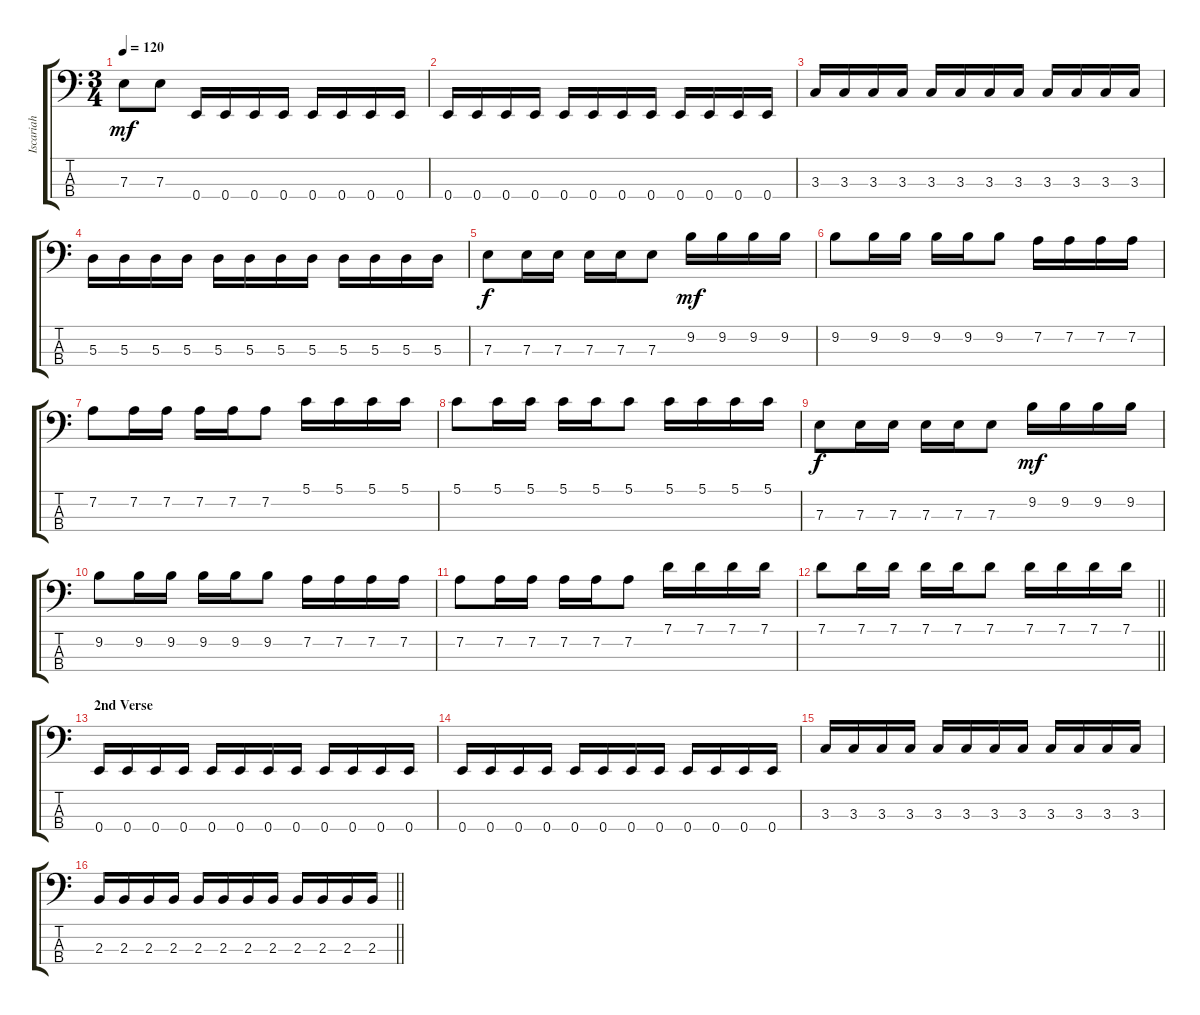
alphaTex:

\track ("Iscariah" "Iscariah") {instrument electricbasspick}
\staff {score tabs}
\tuning (G2 D2 A1 E1) {hide}
\ts (3 4)
\tempo 120
\clef f4
\ks c
7.3.8{dy mf} 7.3.8 0.4.16 0.4.16 0.4.16 0.4.16 0.4.16 0.4.16 0.4.16 0.4.16 |
0.4.16 0.4.16 0.4.16 0.4.16 0.4.16 0.4.16 0.4.16 0.4.16 0.4.16 0.4.16 0.4.16 0.4.16 |
3.3.16 3.3.16 3.3.16 3.3.16 3.3.16 3.3.16 3.3.16 3.3.16 3.3.16 3.3.16 3.3.16 3.3.16 |
5.3.16 5.3.16 5.3.16 5.3.16 5.3.16 5.3.16 5.3.16 5.3.16 5.3.16 5.3.16 5.3.16 5.3.16 |
7.3.8{dy f} 7.3.16 7.3.16 7.3.16 7.3.16 7.3.8 9.2.16{dy mf} 9.2.16 9.2.16 9.2.16 |
9.2.8 9.2.16 9.2.16 9.2.16 9.2.16 9.2.8 7.2.16 7.2.16 7.2.16 7.2.16 |
7.2.8 7.2.16 7.2.16 7.2.16 7.2.16 7.2.8 5.1.16 5.1.16 5.1.16 5.1.16 |
5.1.8 5.1.16 5.1.16 5.1.16 5.1.16 5.1.8 5.1.16 5.1.16 5.1.16 5.1.16 |
7.3.8{dy f} 7.3.16 7.3.16 7.3.16 7.3.16 7.3.8 9.2.16{dy mf} 9.2.16 9.2.16 9.2.16 |
9.2.8 9.2.16 9.2.16 9.2.16 9.2.16 9.2.8 7.2.16 7.2.16 7.2.16 7.2.16 |
7.2.8 7.2.16 7.2.16 7.2.16 7.2.16 7.2.8 7.1.16 7.1.16 7.1.16 7.1.16 |
\barLineRight lightlight
7.1.8 7.1.16 7.1.16 7.1.16 7.1.16 7.1.8 7.1.16 7.1.16 7.1.16 7.1.16 |
\section ("" "2nd Verse")
0.4.16 0.4.16 0.4.16 0.4.16 0.4.16 0.4.16 0.4.16 0.4.16 0.4.16 0.4.16 0.4.16 0.4.16 |
0.4.16 0.4.16 0.4.16 0.4.16 0.4.16 0.4.16 0.4.16 0.4.16 0.4.16 0.4.16 0.4.16 0.4.16 |
3.3.16 3.3.16 3.3.16 3.3.16 3.3.16 3.3.16 3.3.16 3.3.16 3.3.16 3.3.16 3.3.16 3.3.16 |
\barLineRight lightlight
2.3.16 2.3.16 2.3.16 2.3.16 2.3.16 2.3.16 2.3.16 2.3.16 2.3.16 2.3.16 2.3.16 2.3.16
